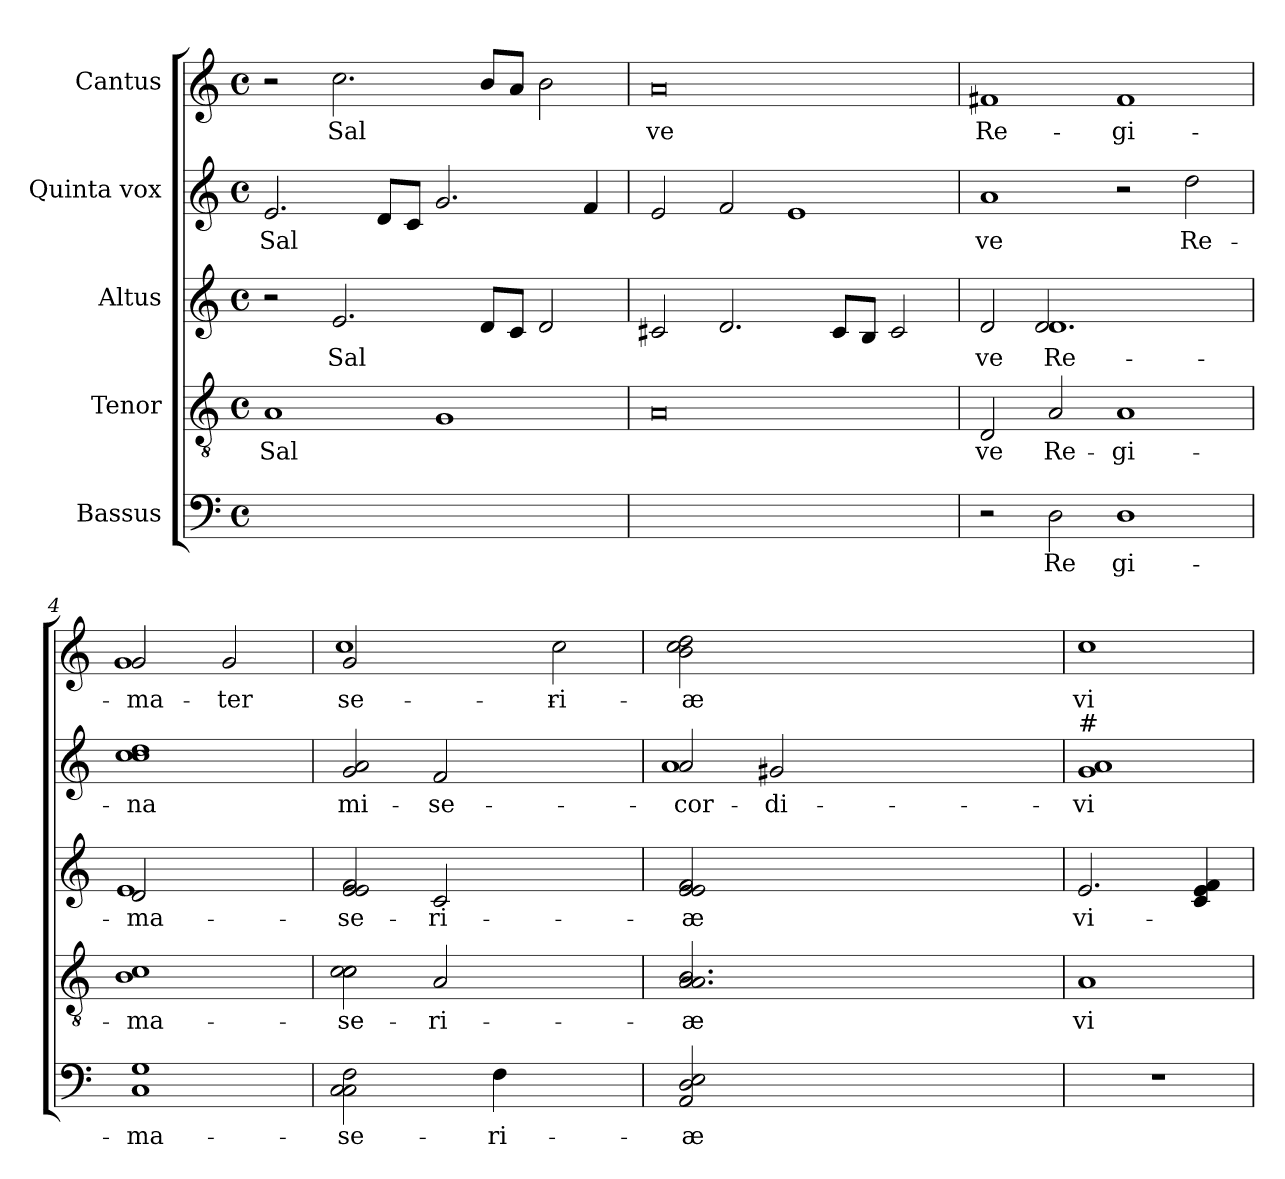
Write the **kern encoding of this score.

**kern	**text	**kern	**text	**kern	**text	**kern	**text	**kern	**text
*part5	*part5	*part4	*part4	*part3	*part3	*part2	*part2	*part1	*part1
*staff5	*staff5	*staff4	*staff4	*staff3	*staff3	*staff2	*staff2	*staff1	*staff1
*I"Bassus	*	*I"Tenor	*	*I"Altus	*	*I"Quinta vox	*	*I"Cantus	*
*clefF4	*	*clefGv2	*	*clefG2	*	*clefG2	*	*clefG2	*
*k[]	*	*k[]	*	*k[]	*	*k[]	*	*k[]	*
*M4/4	*	*M4/4	*	*M4/4	*	*M4/4	*	*M4/4	*
*met(c)	*	*met(c)	*	*met(c)	*	*met(c)	*	*met(c)	*
=1	=1	=1	=1	=1	=1	=1	=1	=1	=1
!	!	!	!LO:LY:b	!	!	!	!LO:LY:b	!	!
1ryy	.	1A	- Sal	2r	.	2.e/	- Sal	2r	.
!	!	!	!	!	!LO:LY:b	!	!	!	!LO:LY:b
.	.	.	.	2.e/	Sal	.	.	2.cc\	- Sal
.	.	.	.	.	.	8d/L	.	.	.
.	.	.	.	.	.	8c/J	.	.	.
1ryy	.	1G	.	.	.	2.g/	.	.	.
.	.	.	.	8d/L	.	.	.	8b/L	.
.	.	.	.	8c/J	.	.	.	8a/J	.
.	.	.	.	2d/	.	.	.	2b\	.
.	.	.	.	.	.	4f/	.	.	.
=2	=2	=2	=2	=2	=2	=2	=2	=2	=2
!	!	!	!	!	!	!	!	!	!LO:LY:b
1ryy	.	0A	.	2c#X/	.	2e/	.	0a	-ve
.	.	.	.	2.d/	.	2f/	.	.	.
1ryy	.	.	.	.	.	1e	.	.	.
.	.	.	.	8c#/L	.	.	.	.	.
.	.	.	.	8B/J	.	.	.	.	.
.	.	.	.	2c#/	.	.	.	.	.
=3	=3	=3	=3	=3	=3	=3	=3	=3	=3
!	!	!	!LO:LY:b	!	!LO:LY:b	!	!LO:LY:b	!	!LO:LY:b
*	*	*	*	*^	*	*	*	*	*
2r	.	2D/	-ve	2d/	2ryy	-ve	1a	-ve	1f#X	Re-
!	!LO:LY:b	!	!LO:LY:b	!	!	!LO:LY:b	!	!	!	!
!	!	!	!	!	!	!LO:LY:b	!	!	!	!
2D\	- Re	2A/	Re-	1.d	2d/	Re-	.	.	.	.
!	!LO:LY:b	!	!LO:LY:b	!	!	!	!	!	!	!LO:LY:b
1D	-gi-	1A	-gi-	.	1ryy	.	2r	.	1f#	-gi-
!	!	!	!	!	!	!	!	!LO:LY:b	!	!
.	.	.	.	.	.	.	2dd\	Re-	.	.
=4	=4	=4	=4	=4	=4	=4	=4	=4	=4	=4
!	!LO:LY:b	!	!LO:LY:b	!	!	!LO:LY:b	!	!	!	!
!	!	!	!	!	!	!LO:LY:b	!	!LO:LY:b	!	!LO:LY:b
*	*	*	*	*	*	*	*	*	*^	*
!	!	!	!	!	!	!	!	!	!	!	!LO:LY:b
1C 1G	ma-	1B 1c	ma-	2d/	1e	ma-	1cc 1cc 1dd	-na	2g/	1g	ma-
!	!	!	!	!	!	!	!	!	!	!	!LO:LY:b
.	.	.	.	2ryy	.	.	.	.	2g/	.	-ter
*	*	*	*	*v	*v	*	*	*	*	*	*
!!LO:LB:g=z	!!
=5	=5	=5	=5	=5	=5	=5	=5	=5	=5	=5
!	!LO:LY:b	!	!LO:LY:b	!	!LO:LY:b	!	!LO:LY:b	!	!	!LO:LY:b
!	!	!	!	!	!	!	!	!	!	!LO:LY:b
2C\ 2C\ 2F\	-se-	2c\ 2c\ 2c\	-se-	2e/ 2e/ 2f/	-se-	2g/ 2a/	mi-	2g/	1cc	-se-
!	!	!	!LO:LY:b	!	!LO:LY:b	!	!LO:LY:b	!	!	!
4ryy	.	2A/	-ri-	2c/	-ri-	2f/	-se-	2ryy	.	.
!	!LO:LY:b	!	!	!	!	!	!	!	!	!
4F\	-ri-	.	.	.	.	.	.	.	.	.
!	!	!	!	!	!	!	!	!	!	!LO:LY:b
2ryy	.	2ryy	.	2ryy	.	2ryy	.	2ryy	2cc\	-ri-
=6	=6	=6	=6	=6	=6	=6	=6	=6	=6	=6
!	!LO:LY:b	!	!LO:LY:b	!	!LO:LY:b	!	!LO:LY:b	!	!	!
*	*	*	*	*	*	*^	*	*	*	*
!	!	!	!	!	!	!	!	!LO:LY:b	!	!	!LO:LY:b
*	*	*	*	*	*	*	*	*	*v	*v	*
2AA 2D 2E	-æ	2.A 2.A 2.B	-æ	2e 2e 2f	-æ	2a/	1a	-cor-	2b 2cc 2dd	-æ
!	!	!	!	!	!	!	!	!LO:LY:b	!	!
1.ryy	.	.	.	1.ryy	.	2g#X/	.	-di-	1.ryy	.
.	.	1ryy	.	.	.	.	.	.	.	.
.	.	.	.	.	.	1ryy	1ryy	.	.	.
.	.	4ryy	.	.	.	.	.	.	.	.
*	*	*	*	*	*	*v	*v	*	*	*
=7	=7	=7	=7	=7	=7	=7	=7	=7	=7
!	!	!	!	!	!	!LO:TX:a:t=#	!	!	!
!	!	!	!LO:LY:b	!	!LO:LY:b	!	!LO:LY:b	!	!LO:LY:b
1r	.	1A	vi-	2.e/	vi-	1g 1a	vi-	1cc	vi-
.	.	.	.	4c/ 4e/ 4f/	.	.	.	.	.
=	=	=	=	=	=	=	=	=	=
*-	*-	*-	*-	*-	*-	*-	*-	*-	*-
